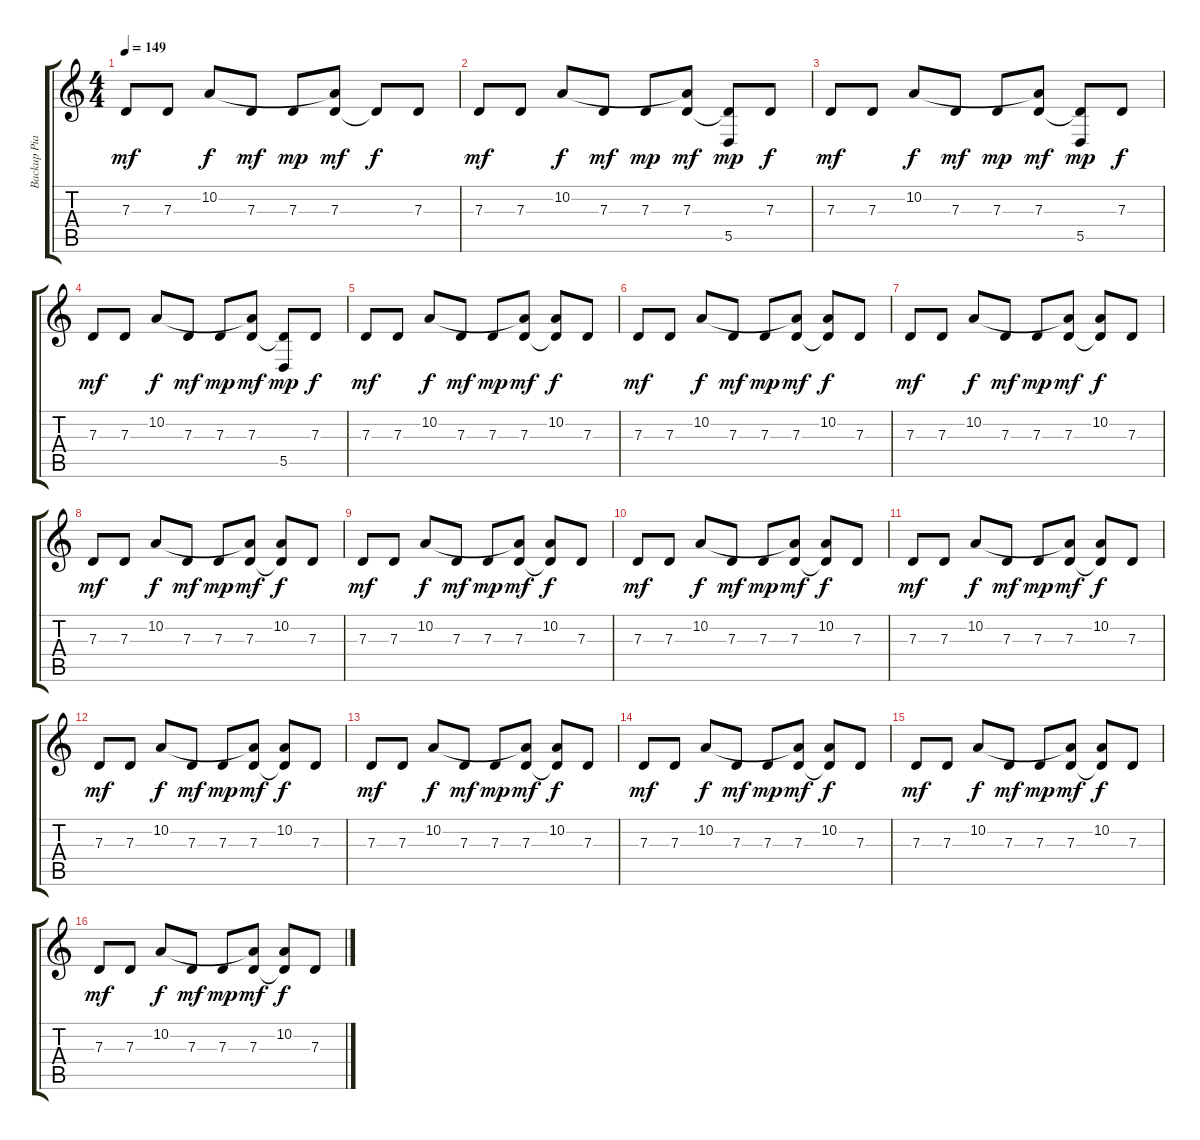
\track ("Backup Piano {Tabbed by Peter B.}" "Backup Pia") {instrument acousticgrandpiano}
\staff {score tabs}
\tuning (E4 B3 G3 D3 A2 D2) {hide}
\ts (4 4)
\tempo 149
\clef g2
\ks c
7.3.8{dy mf} 7.3.8 10.2.8{dy f} 7.3.8{dy mf} 7.3.8{dy mp} (10.2{t} 7.3).8{dy mf} 7.3{t}.8{dy f} 7.3.8 |
7.3.8{dy mf} 7.3.8 10.2.8{dy f} 7.3.8{dy mf} 7.3.8{dy mp} (10.2{t} 7.3).8{dy mf} (7.3{t} 5.5).8{dy mp} 7.3.8{dy f} |
7.3.8{dy mf} 7.3.8 10.2.8{dy f} 7.3.8{dy mf} 7.3.8{dy mp} (10.2{t} 7.3).8{dy mf} (7.3{t} 5.5).8{dy mp} 7.3.8{dy f} |
7.3.8{dy mf} 7.3.8 10.2.8{dy f} 7.3.8{dy mf} 7.3.8{dy mp} (10.2{t} 7.3).8{dy mf} (7.3{t} 5.5).8{dy mp} 7.3.8{dy f} |
7.3.8{dy mf} 7.3.8 10.2.8{dy f} 7.3.8{dy mf} 7.3.8{dy mp} (10.2{t} 7.3).8{dy mf} (10.2 7.3{t}).8{dy f} 7.3.8 |
7.3.8{dy mf} 7.3.8 10.2.8{dy f} 7.3.8{dy mf} 7.3.8{dy mp} (10.2{t} 7.3).8{dy mf} (10.2 7.3{t}).8{dy f} 7.3.8 |
7.3.8{dy mf} 7.3.8 10.2.8{dy f} 7.3.8{dy mf} 7.3.8{dy mp} (10.2{t} 7.3).8{dy mf} (10.2 7.3{t}).8{dy f} 7.3.8 |
7.3.8{dy mf} 7.3.8 10.2.8{dy f} 7.3.8{dy mf} 7.3.8{dy mp} (10.2{t} 7.3).8{dy mf} (10.2 7.3{t}).8{dy f} 7.3.8 |
7.3.8{dy mf} 7.3.8 10.2.8{dy f} 7.3.8{dy mf} 7.3.8{dy mp} (10.2{t} 7.3).8{dy mf} (10.2 7.3{t}).8{dy f} 7.3.8 |
7.3.8{dy mf} 7.3.8 10.2.8{dy f} 7.3.8{dy mf} 7.3.8{dy mp} (10.2{t} 7.3).8{dy mf} (10.2 7.3{t}).8{dy f} 7.3.8 |
7.3.8{dy mf} 7.3.8 10.2.8{dy f} 7.3.8{dy mf} 7.3.8{dy mp} (10.2{t} 7.3).8{dy mf} (10.2 7.3{t}).8{dy f} 7.3.8 |
7.3.8{dy mf} 7.3.8 10.2.8{dy f} 7.3.8{dy mf} 7.3.8{dy mp} (10.2{t} 7.3).8{dy mf} (10.2 7.3{t}).8{dy f} 7.3.8 |
7.3.8{dy mf} 7.3.8 10.2.8{dy f} 7.3.8{dy mf} 7.3.8{dy mp} (10.2{t} 7.3).8{dy mf} (10.2 7.3{t}).8{dy f} 7.3.8 |
7.3.8{dy mf} 7.3.8 10.2.8{dy f} 7.3.8{dy mf} 7.3.8{dy mp} (10.2{t} 7.3).8{dy mf} (10.2 7.3{t}).8{dy f} 7.3.8 |
7.3.8{dy mf} 7.3.8 10.2.8{dy f} 7.3.8{dy mf} 7.3.8{dy mp} (10.2{t} 7.3).8{dy mf} (10.2 7.3{t}).8{dy f} 7.3.8 |
7.3.8{dy mf} 7.3.8 10.2.8{dy f} 7.3.8{dy mf} 7.3.8{dy mp} (10.2{t} 7.3).8{dy mf} (10.2 7.3{t}).8{dy f} 7.3.8
